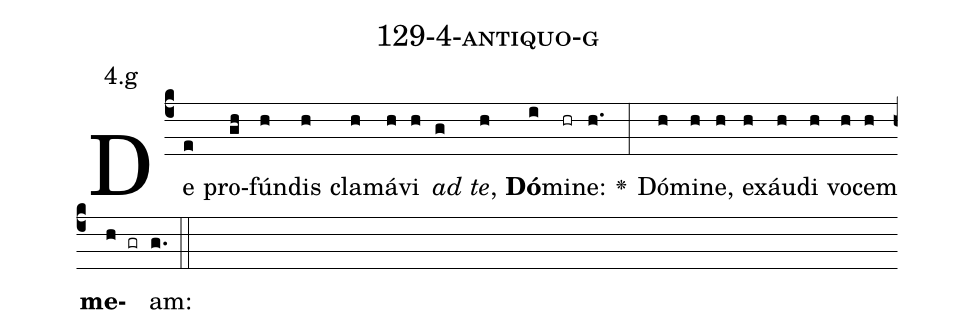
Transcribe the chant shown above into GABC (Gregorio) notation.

name: 129-4-antiquo-g;
annotation: 4.g;
%%
(c4)De(e) pro(gh)fún(h)dis(h) cla(h)má(h)vi(h) <i>ad</i>(g) <i>te</i>,(h) <b>Dó</b>(i)mi(hr)ne:(h.) <v>\greheightstar</v>(:) Dó(h)mi(h)ne,(h) ex(h)áu(h)di(h) vo(h)cem(h) <b>me</b>(h gr)am:(g.) (::)


%E(h) u(h) o(h) u(h) a(h) e.(g.) (::)
